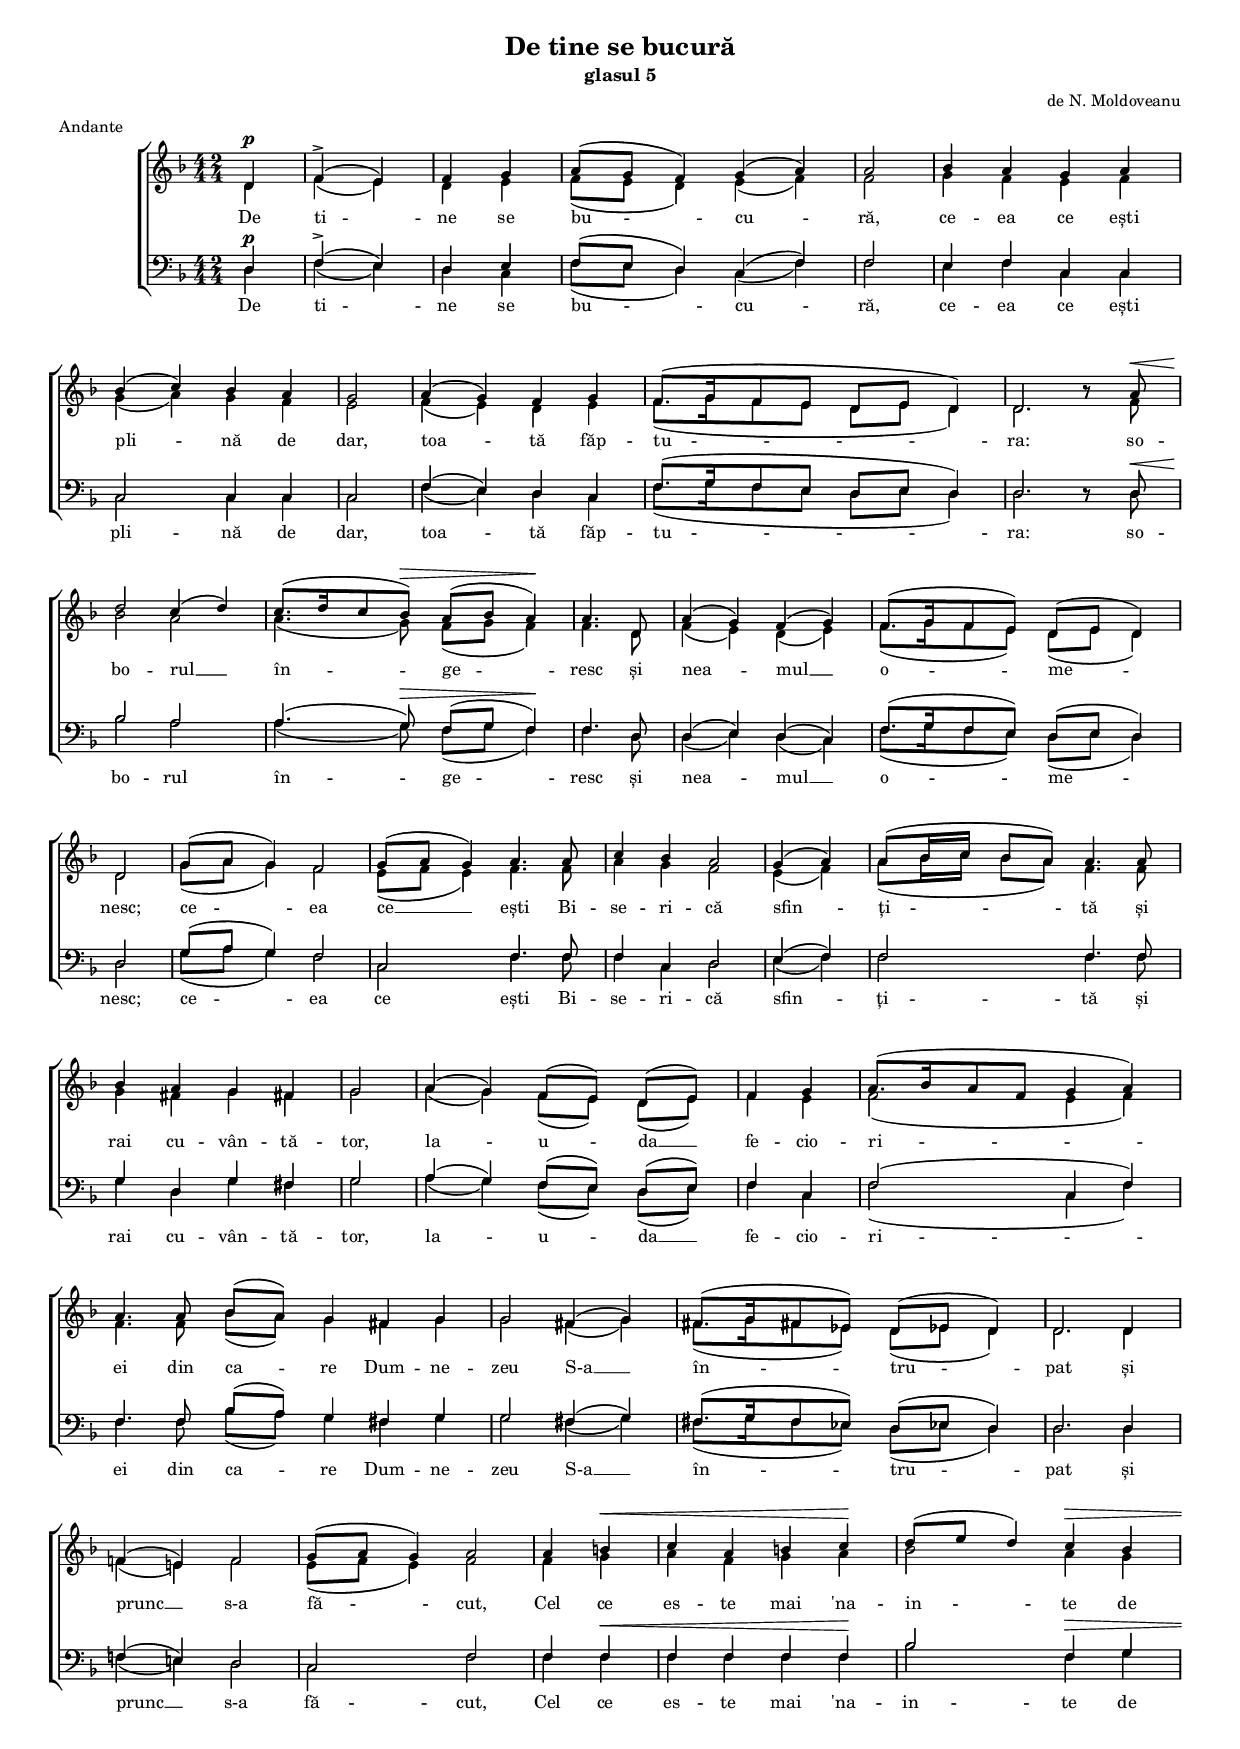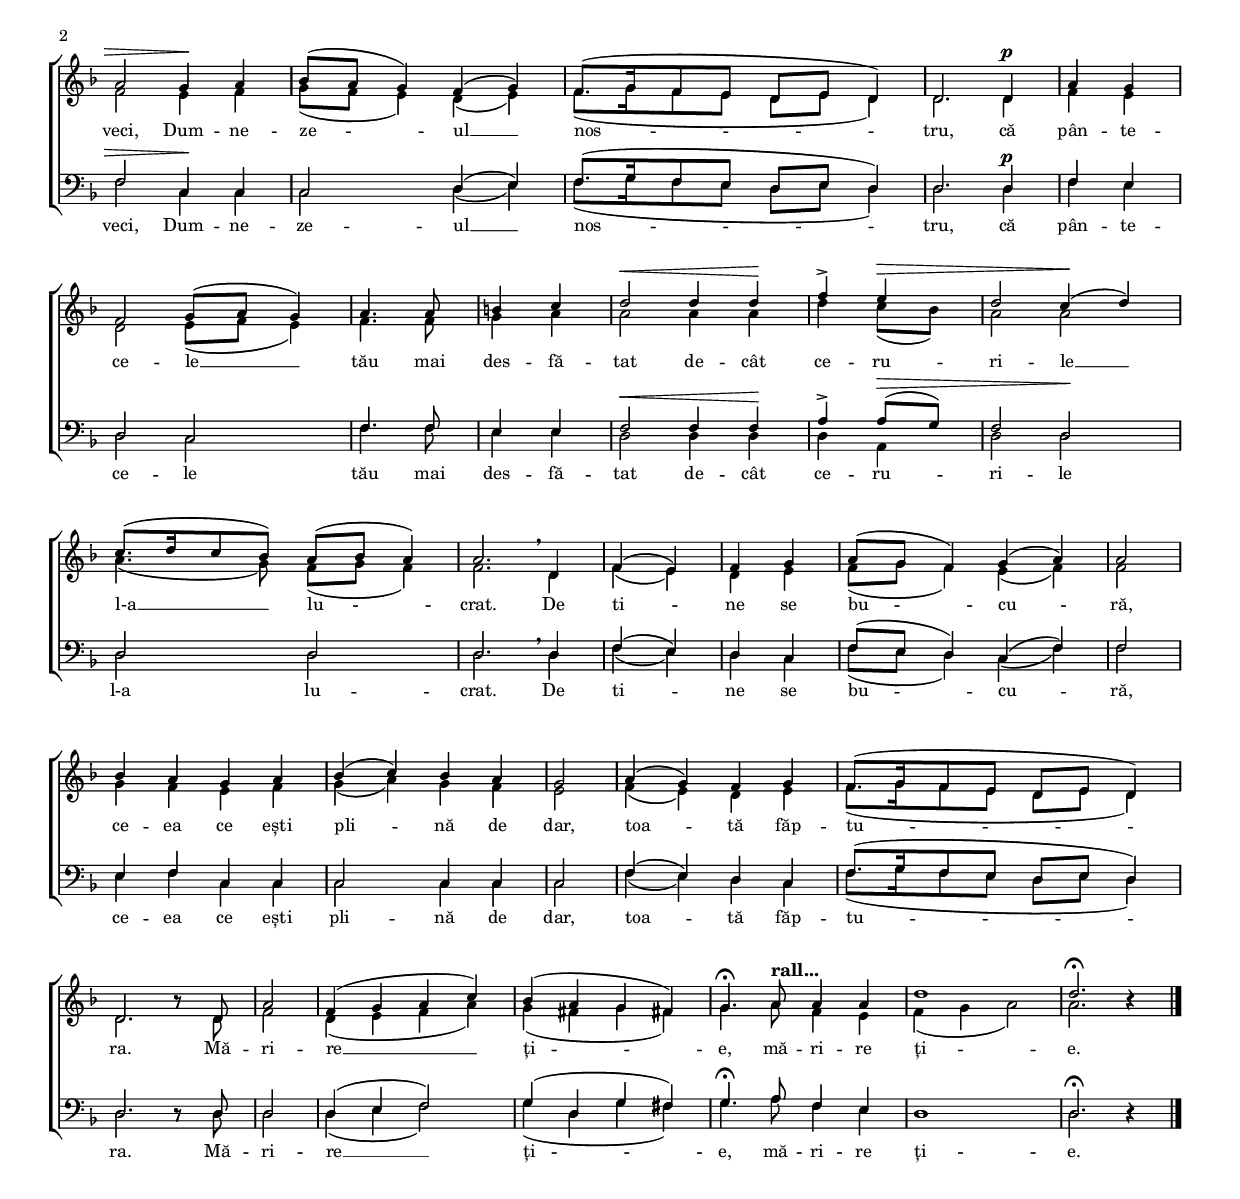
\version "2.19.80"
\include "defines.ly"
#(define myNoteSpacing 6.0)
midiTempo = 
  \midi {
    \tempo 4 = 90
    }


\include "preamble.ly"

\header {
  title = "De tine se bucură"
  subtitle = "glasul 5"
  composer = "de N. Moldoveanu"
  meter = "Andante"
}

global = {
  \globalPreamble
  \key d \minor
  \override Staff.TimeSignature.stencil = #ly:text-interface::print
  \override Staff.TimeSignature.text = #mixedTimeSigMarkup
}

womenWords = \lyricmode {
  De ti -- ne se bu -- cu -- ră,
  ce -- ea ce ești pli -- nă de dar,
  toa -- tă făp -- tu -- ra:
  so -- bo -- rul __ în -- ge -- resc
  și nea -- mul __ o -- me -- nesc;

  ce -- ea ce __ ești Bi -- se -- ri -- că sfin -- ți -- tă
  și rai cu -- vân -- tă -- tor,
  la -- u -- da __ fe -- cio -- ri -- ei
  din ca -- re Dum -- ne -- zeu S-a __ în -- tru -- pat
  și prunc __ s-a fă -- cut,
  Cel ce es -- te mai 'na -- in -- te de veci,
  Dum -- ne -- ze -- ul __ nos -- tru,

  că pân -- te -- ce -- le __ tău mai des -- fă -- tat de -- cât ce -- ru --
  ri -- le __ l-a __ lu -- crat.

  De ti -- ne se bu -- cu -- ră,
  ce -- ea ce ești pli -- nă de dar,
  toa -- tă făp -- tu -- ra.

  Mă -- ri -- re __ ți -- e,
  mă -- ri -- re ți -- e.
}

menWords = \lyricmode {
  De ti -- ne se bu -- cu -- ră,
  ce -- ea ce ești pli -- nă de dar,
  toa -- tă făp -- tu -- ra:
  so -- bo -- rul în -- ge -- resc
  și nea -- mul __ o -- me -- nesc;

  ce -- ea ce ești Bi -- se -- ri -- că sfin -- ți -- tă
  și rai cu -- vân -- tă -- tor,
  la -- u -- da __ fe -- cio -- ri -- ei
  din ca -- re Dum -- ne -- zeu S-a __ în -- tru -- pat
  și prunc __ s-a fă -- cut,
  Cel ce es -- te mai 'na -- in -- te de veci,
  Dum -- ne -- ze -- ul __ nos -- tru,

  că pân -- te -- ce -- le tău mai des -- fă -- tat de -- cât ce -- ru --
  ri -- le l-a lu -- crat.

  De ti -- ne se bu -- cu -- ră,
  ce -- ea ce ești pli -- nă de dar,
  toa -- tă făp -- tu -- ra.

  Mă -- ri -- re __ ți -- e,
  mă -- ri -- re ți -- e.
}

sopMusic = \relative c' {
  \cadenzaOn
  \accidentalStyle forget

  % De tine se bucură, ceea ce ești plină de dar, toată făptura:
  d4^\p \bar "|"
  f4(^\accent e4) \bar "|"
  f4 g4 \bar "|"
  a8([ g8] f4) g4( a4) \bar "|"
  a2 \bar "|"
  bes4 a4 g4 a4 \bar "|"
  bes4( c4) bes4 a4 \bar "|"
  g2 \bar "|"
  a4( g4) f4 g4 \bar "|"
  f8.([ g16 f8 e8] d8[ e8] d4) \bar "|"
  d2. bes'8\rest

  % soborul îngeresc și neamul omenesc;
  a8^\< \bar "|"
  d2\! c4( d4) \bar "|"
  c8.([ d16 c8 bes8)]^\> a8([ bes8] a4)\! \bar "|"
  a4. d,8 \bar "|"
  a'4( g4) f4( g4) \bar "|"
  f8.([ g16 f8 e8)] d8([ e8] d4) \bar "|"
  d2 \bar "|"

  % ceea ce ești biserică sfințită și rai cuvântător
  g8([ a8] g4) f2 \bar "|"
  g8([ a8] g4) a4. a8 \bar "|"
  c4 bes4 a2 \bar "|"
  g4( a4) \bar "|"
  a8([ bes16 c16] bes8[ a8]) a4. a8 \bar "|"
  bes4 a4 g4 fis4 \bar "|"
  g2 \bar "|"

  % lauda fecioriei din care Dumnezeu S-a întrupat și prunc s-a făcut
  a4( g4) f8([ e8)] d8([ e8)] \bar "|"
  f4 g4 \bar "|"
  a8.([ bes16 a8 f8] g4 a4) \bar "|"
  a4. a8 bes8([ a8)] g4 fis4 g4 \bar "|"
  g2 fis4( g4) \bar "|"
  fis8.([ g16 fis8 es8)] d8([ es8] d4) \bar "|"
  d2. d4 \bar "|"
  f!4( e!4) f2 \bar "|"
  g8([ a8] g4) a2 \bar "|"

  % Cel ce este mai 'nainte de veci, Dumnezeul nostru,
  a4 b4^\< \bar "|"
  c4 a4 b4 c4\! \bar "|"
  d8([ e8] d4) c4^\> bes4 \bar "|"
  a2 g4\! a4 \bar "|"
  bes8([ a8] g4) f4( g4) \bar "|"
  f8.([ g16 f8 e8] d8[ e8] d4) \bar "|"
  d2.

  % că pântecele tău mai desfătat decât cerurile l-a lucrat.
  d4^\p \bar "|"
  a'4 g4 \bar "|"
  f2 g8([ a8] g4) \bar "|"
  a4. a8 \bar "|"
  b4 c4 \bar "|"
  d2^\< d4 d4\! \bar "|"
  f4^\accent e4^\> \bar "|"
  d2 c4(\! d4) \bar "|"
  c8.([ d16 c8 bes8)] a8([ bes8] a4) \bar "|"
  a2. \breathe

  % De tine se bucură, ceea ce ești plină de dar, toată făptura.
  d,4 \bar "|"
  f4( e4) \bar "|"
  f4 g4 \bar "|"
  a8([ g8] f4) g4( a4) \bar "|"
  a2 \bar "|"
  bes4 a4 g4 a4 \bar "|"
  bes4( c4) bes4 a4 \bar "|"
  g2 \bar "|"
  a4( g4) f4 g4 \bar "|"
  f8.([ g16 f8 e8] d8[ e8] d4) \bar "|"
  d2. bes'8\rest

  % Mărire ție, mărire ție.
  d,8 \bar "|"
  a'2 \bar "|"
  f4( g4 a4 c4) \bar "|"
  bes4( a4 g4 fis4) \bar "|"
  g4.^\fermata a8^\rallMarkup a4 a4 \bar "|"
  d1 \bar "|"
  d2.^\fermata bes4\rest \bar "|."
}

altoMusic = \relative c' {
  \cadenzaOn
  \accidentalStyle forget

  % De tine se bucură, ceea ce ești plină de dar, toată făptura:
  d4
  f4( e4)
  d4 e4
  f8([ e8] d4) e4( f4)
  f2
  g4 f4 e4 f4
  g4( a4) g4 f4
  e2
  f4( e4) d4 e4
  f8.([ g16 f8 e8] d8[ e8] d4)
  d2. bes'8\rest

  % soborul îngeresc și neamul omenesc;
  f8
  bes2 a2
  a4.( g8) f8([ g8] f4)
  f4. d8
  f4( e4) d4( e4)
  f8.([ g16 f8 e8)] d8([ e8] d4)
  d2

  % ceea ce ești biserică sfințită și rai cuvântător
  g8([ a8] g4) f2
  e8([ f8] e4) f4. f8
  a4 g4 f2
  e4( f4)
  a8([ bes16 c16] bes8[ a8]) f4. f8
  g4 fis4 g4 fis4
  g2

  % lauda fecioriei din care Dumnezeu S-a întrupat și prunc s-a făcut
  a4( g4) f8([ e8)] d8([ e8)]
  f4 e4
  f2( e4 f4)
  f4. f8 bes8([ a8)] g4 fis4 g4
  g2 fis4( g4)
  fis8.([ g16 fis8 es8)] d8([ es8] d4)
  d2. d4
  f4( e4) f2
  e8([ f8] e4) f2

  % Cel ce este mai 'nainte de veci, Dumnezeul nostru,
  f4 g4
  a4 f4 g4 a4
  bes2 a4 g4
  f2 e4 f4
  g8([ f8] e4) d4( e4)
  f8.([ g16 f8 e8] d8[ e8] d4)
  d2.

  % că pântecele tău mai desfătat decât cerurile l-a lucrat.
  d4
  f4 e4
  d2 e8([ f8] e4)
  f4. f8
  g4 a4
  a2 a4 a4
  d4 c8([ bes8)]
  a2 a2
  a4.( g8) f8([ g8] f4)
  f2.

  % De tine se bucură, ceea ce ești plină de dar, toată făptura.
  d4
  f4( e4)
  d4 e4
  f8([ g8] f4) e4( f4)
  f2
  g4 f4 e4 f4
  g4( a4) g4 f4
  e2
  f4( e4) d4 e4
  f8.([ g16 f8 e8] d8[ e8] d4)
  d2. bes'8\rest

  % Mărire ție, mărire ție.
  d,8
  f2
  d4( e4 f4 a4)
  g4( fis4 g4 fis4)
  g4. a8 f4 e4
  f4( g4 a2)
  a2. bes4\rest
}

tenorMusic = \relative c' {
  \cadenzaOn
  \accidentalStyle forget

  % De tine se bucură, ceea ce ești plină de dar, toată făptura:
  d,4^\p
  f4(^\accent e4)
  d4 e4
  f8([ e8] d4) c4( f4)
  f2
  e4 f4 c4 c4
  c2 c4 c4
  c2
  f4( e4) d4 c4
  f8.([ g16 f8 e8] d8[ e8] d4)
  d2. d8\rest

  % soborul îngeresc și neamul omenesc;
  d8^\<
  bes'2\! a2
  a4.( g8)^\> f8([ g8] f4)\!
  f4. d8
  d4( e4) d4( c4)
  f8.([ g16 f8 e8)] d8([ e8] d4)
  d2

  % ceea ce ești biserică sfințită și rai cuvântător
  g8([ a8] g4) f2
  c2 f4. f8
  f4 c4 d2
  e4( f4)
  f2 f4. f8
  g4 d4 g4 fis4
  g2

  % lauda fecioriei din care Dumnezeu S-a întrupat și prunc s-a făcut
  a4( g4) f8([ e8)] d8([ e8)]
  f4 c4
  f2( c4 f4)
  f4. f8 bes8([ a8)] g4 fis4 g4
  g2 fis4( g4)
  fis8.([ g16
  \accidentalStyle no-reset
  fis8
  \accidentalStyle forget
  es8)] d8([ es8] d4)
  d2. d4
  f!4( e!4) d2
  c2 f2

  % Cel ce este mai 'nainte de veci, Dumnezeul nostru,
  f4 f4^\<
  f4 f4 f4 f4\!
  bes2 f4^\> g4
  f2 c4\! c4
  c2 d4( e4)
  f8.([ g16 f8 e8] d8[ e8] d4)
  d2.

  % că pântecele tău mai desfătat decât cerurile l-a lucrat.
  d4^\p
  f4 e4
  d2 c2
  f4. f8
  e4 e4
  f2^\< f4 f4\!
  a4^\accent a8([^\> g8)]
  f2 d2\!
  d2 d2
  d2. \breathe

  % De tine se bucură, ceea ce ești plină de dar, toată făptura.
  d4
  f4( e4)
  d4 c4
  f8([ e8] d4) c4( f4)
  f2
  e4 f4 c4 c4
  c2 c4 c4
  c2
  f4( e4) d4 c4
  f8.([ g16 f8 e8] d8[ e8] d4)
  d2. d8\rest

  % Mărire ție, mărire ție.
  d8
  d2
  d4( e4 f2)
  g4( d4 g4 fis4)
  g4.^\fermata a8 f4 e4
  d1
  d2.^\fermata d4\rest
}

bassMusic = \relative c' {
  \cadenzaOn
  \accidentalStyle forget

  % De tine se bucură, ceea ce ești plină de dar, toată făptura:
  d,4
  f4( e4)
  d4 c4
  f8([ e8] d4) c4( f4)
  f2
  e4 f4 c4 c4
  c2 c4 c4
  c2
  f4( e4) d4 c4
  f8.([ g16 f8 e8] d8[ e8] d4)
  d2. d8\rest

  % soborul îngeresc și neamul omenesc;
  d8
  bes'2 a2
  a4.( g8) f8([ g8] f4)
  f4. d8
  d4( e4) d4( c4)
  f8.([ g16 f8 e8)] d8([ e8] d4)
  d2

  % ceea ce ești biserică sfințită și rai cuvântător
  g8([ a8] g4) f2
  c2 f4. f8
  f4 c4 d2
  e4( f4)
  f2 f4. f8
  g4 d4 g4 fis4
  g2

  % lauda fecioriei din care Dumnezeu S-a întrupat și prunc s-a făcut
  a4( g4) f8([ e8)] d8([ e8)]
  f4 c4
  f2( c4 f4)
  f4. f8 bes8([ a8)] g4 fis4 g4
  g2 fis4( g4)
  fis8.([ g16
  \accidentalStyle no-reset
  fis8
  \accidentalStyle forget
  es8)] d8([ es8] d4)
  d2. d4
  f!4( e!4) d2
  c2 f2

  % Cel ce este mai 'nainte de veci, Dumnezeul nostru,
  f4 f4
  f4 f4 f4 f4
  bes2 f4 g4
  f2 c4 c4
  c2 d4( e4)
  f8.([ g16 f8 e8] d8[ e8] d4)
  d2.

  % că pântecele tău mai desfătat decât cerurile l-a lucrat.
  d4
  f4 e4
  d2 c2
  f4. f8
  e4 e4
  d2 d4 d4
  d4 a4
  d2 d2
  d2 d2
  d2.

  % De tine se bucură, ceea ce ești plină de dar, toată făptura.
  d4
  f4( e4)
  d4 c4
  f8([ e8] d4) c4( f4)
  f2
  e4 f4 c4 c4
  c2 c4 c4
  c2
  f4( e4) d4 c4
  f8.([ g16 f8 e8] d8[ e8] d4)
  d2. d8\rest

  % Mărire ție, mărire ție.
  d8
  d2
  d4( e4 f2)
  g4( d4 g4 fis4)
  g4. a8 f4 e4
  \wholeNotesOverlap
  d1
  d2. d4\rest
}

\include "two-staves.ly"
